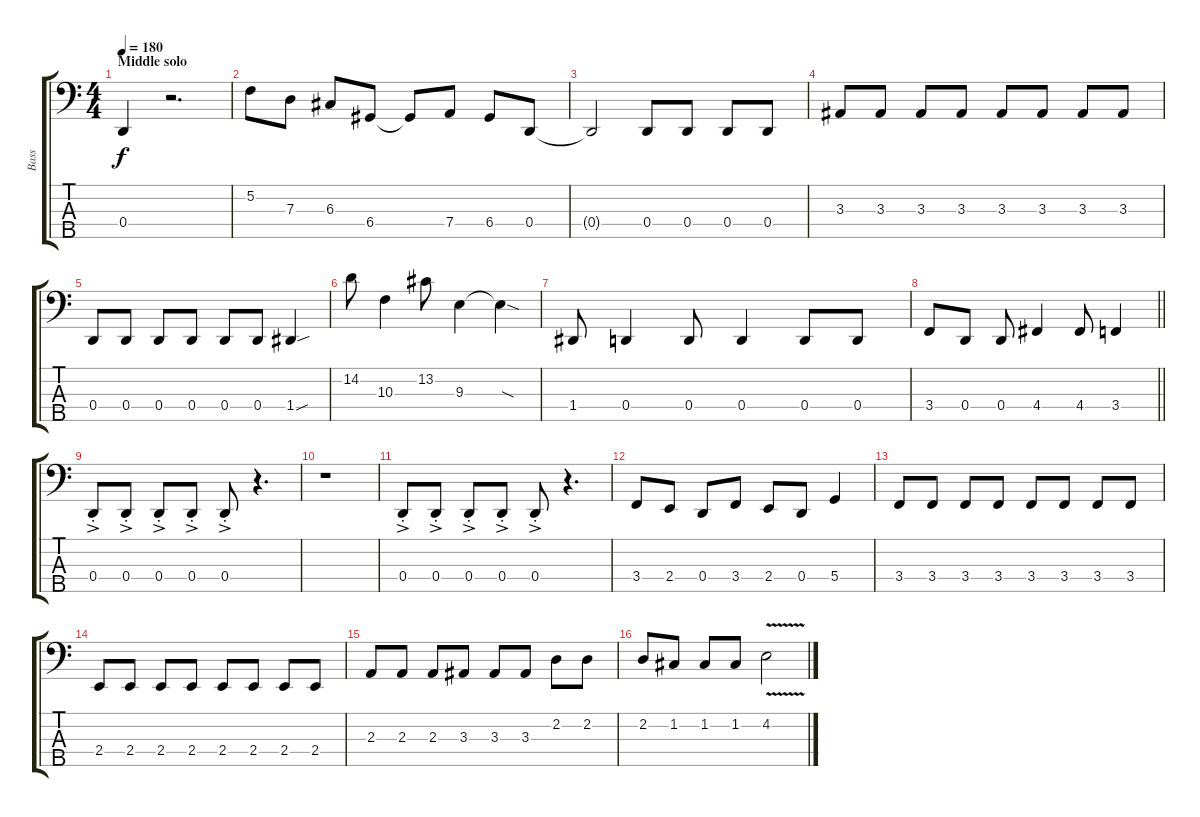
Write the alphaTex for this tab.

\track ("Bass" "Bass") {instrument electricbasspick}
\staff {score tabs}
\tuning (F2 C2 G1 D1 A0) {hide}
\ts (4 4)
\section ("" "Middle solo")
\tempo 180
\clef f4
\ks c
0.4.4{dy f} r.2{d} |
5.2.8 7.3.8 6.3.8 6.4.8 6.4{t}.8 7.4.8 6.4.8 0.4.8 |
0.4{t}.2 0.4.8 0.4.8 0.4.8 0.4.8 |
3.3.8 3.3.8 3.3.8 3.3.8 3.3.8 3.3.8 3.3.8 3.3.8 |
0.4.8 0.4.8 0.4.8 0.4.8 0.4.8 0.4.8 1.4{sou}.4 |
14.2.8 10.3.4 13.2.8 9.3.4 9.3{sod t}.4 |
1.4.8 0.4.4 0.4.8 0.4.4 0.4.8 0.4.8 |
\barLineRight lightlight
3.4.8 0.4.8 0.4.8 4.4.4 4.4.8 3.4.4 |
0.4{ac st}.8 0.4{ac st}.8 0.4{ac st}.8 0.4{ac st}.8 0.4{ac st}.8 r.4{d} |
r.1 |
0.4{ac st}.8 0.4{ac st}.8 0.4{ac st}.8 0.4{ac st}.8 0.4{ac st}.8 r.4{d} |
3.4.8 2.4.8 0.4.8 3.4.8 2.4.8 0.4.8 5.4.4 |
3.4.8 3.4.8 3.4.8 3.4.8 3.4.8 3.4.8 3.4.8 3.4.8 |
2.4.8 2.4.8 2.4.8 2.4.8 2.4.8 2.4.8 2.4.8 2.4.8 |
2.3.8 2.3.8 2.3.8 3.3.8 3.3.8 3.3.8 2.2.8 2.2.8 |
2.2.8 1.2.8 1.2.8 1.2.8 4.2{v}.2
